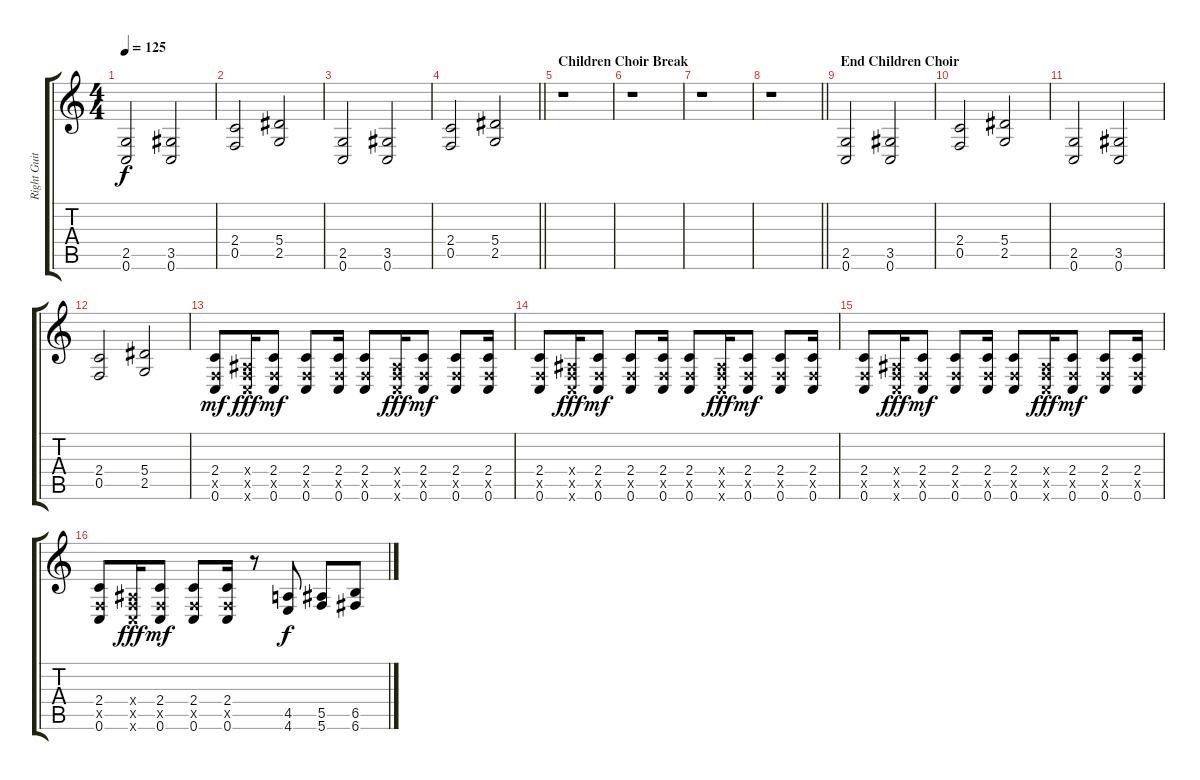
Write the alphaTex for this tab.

\track ("Right Guitar" "Right Guit") {instrument distortionguitar}
\staff {score tabs}
\tuning (C4 G3 Eb3 Bb2 F2 C2) {hide}
\ts (4 4)
\tempo 125
\clef g2
\ks c
(2.5 0.6).2{dy f} (3.5 0.6).2 |
(2.4 0.5).2 (5.4 2.5).2 |
(2.5 0.6).2 (3.5 0.6).2 |
\barLineRight lightlight
(2.4 0.5).2 (5.4 2.5).2 |
\section ("" "Children Choir Break")
r.1 |
r.1 |
r.1 |
\barLineRight lightlight
r.1 |
\section ("" "End Children Choir")
(2.5 0.6).2 (3.5 0.6).2 |
(2.4 0.5).2 (5.4 2.5).2 |
(2.5 0.6).2 (3.5 0.6).2 |
(2.4 0.5).2 (5.4 2.5).2 |
(2.4 0.5{x} 0.6).8{dy mf} (0.4{x} 0.5{x} 0.6{x}).16{dy fff} (2.4 0.5{x} 0.6).8{dy mf} (2.4 0.5{x} 0.6).8 (2.4 0.5{x} 0.6).16 (2.4 0.5{x} 0.6).8 (0.4{x} 0.5{x} 0.6{x}).16{dy fff} (2.4 0.5{x} 0.6).8{dy mf} (2.4 0.5{x} 0.6).8 (2.4 0.5{x} 0.6).16 |
(2.4 0.5{x} 0.6).8 (0.4{x} 0.5{x} 0.6{x}).16{dy fff} (2.4 0.5{x} 0.6).8{dy mf} (2.4 0.5{x} 0.6).8 (2.4 0.5{x} 0.6).16 (2.4 0.5{x} 0.6).8 (0.4{x} 0.5{x} 0.6{x}).16{dy fff} (2.4 0.5{x} 0.6).8{dy mf} (2.4 0.5{x} 0.6).8 (2.4 0.5{x} 0.6).16 |
(2.4 0.5{x} 0.6).8 (0.4{x} 0.5{x} 0.6{x}).16{dy fff} (2.4 0.5{x} 0.6).8{dy mf} (2.4 0.5{x} 0.6).8 (2.4 0.5{x} 0.6).16 (2.4 0.5{x} 0.6).8 (0.4{x} 0.5{x} 0.6{x}).16{dy fff} (2.4 0.5{x} 0.6).8{dy mf} (2.4 0.5{x} 0.6).8 (2.4 0.5{x} 0.6).16 |
(2.4 0.5{x} 0.6).8 (0.4{x} 0.5{x} 0.6{x}).16{dy fff} (2.4 0.5{x} 0.6).8{dy mf} (2.4 0.5{x} 0.6).8 (2.4 0.5{x} 0.6).16 r.8 (4.5 4.6).8{dy f} (5.5 5.6).8 (6.5 6.6).8
